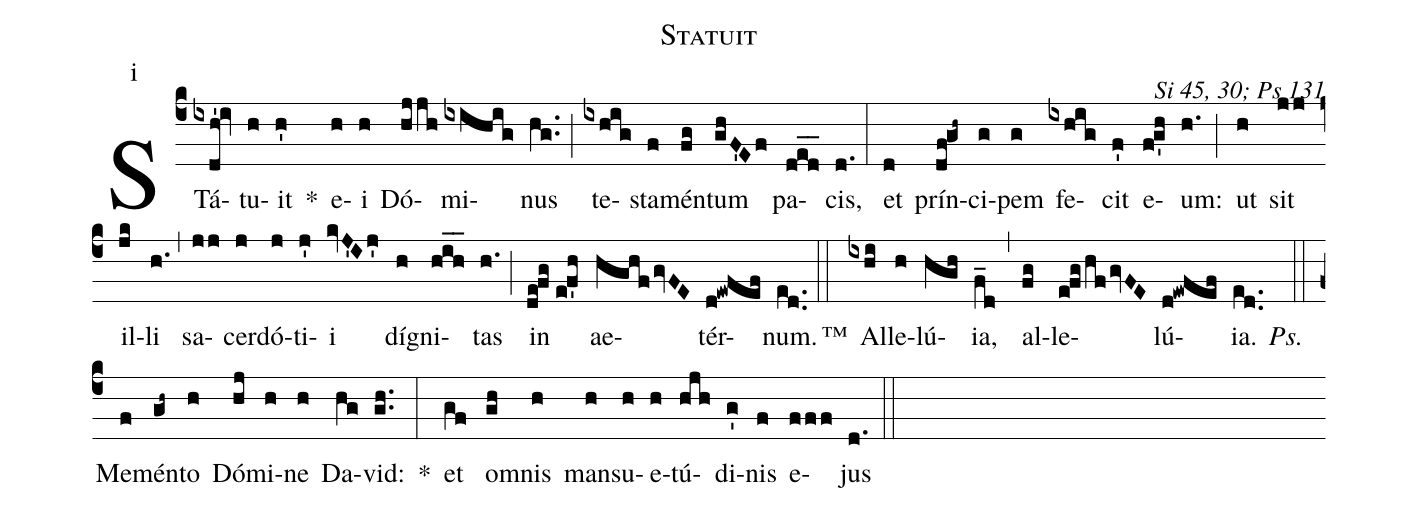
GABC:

name:Statuit;
commentary:Si 45, 30; Ps 131;
mode:i;
%%
(c4) STá(ixdh'!iv)tu(h)it(h') *() e(h)i(h) Dó(hjjh)mi(ixihig)nus(hg..) (;) te(ixhig)sta(f)mén(fg)tum(ghF'Ef) pa(ded__)cis,(d.) (:) et(d) prín(df!gh~)ci(g)pem(g) fe(ixhig)cit(f') e(f!g'h)um:(h.) (;) ut(h) sit(jj) il(jk)li(h.) (,) sa(jj)cer(j)dó(j)ti(j')i(kvJ'Ij') dí(h)gni(hih__)tas(h.) (;) in(de!fg//e!f'h) ae(hghf/gvFE)tér(d!ewfef)num.(ed..) (::) ™() Al(ixhi)le(h)lú(hgh)ia,(f_d) (,) al(fg)le(e!fg/hf/gvFE)lú(d!ewfef)ia.(ed..) <i>Ps.</i>(::) Me(f)mén(gh~)to(h) Dó(hj)mi(h)ne(h) Da(hg)vid:(gh..) *(:) et(gf) o(gh)mnis(h) man(h)su(h)e(h)tú(hjh)di(g')nis(f) e(fff)jus(d.) (::)
